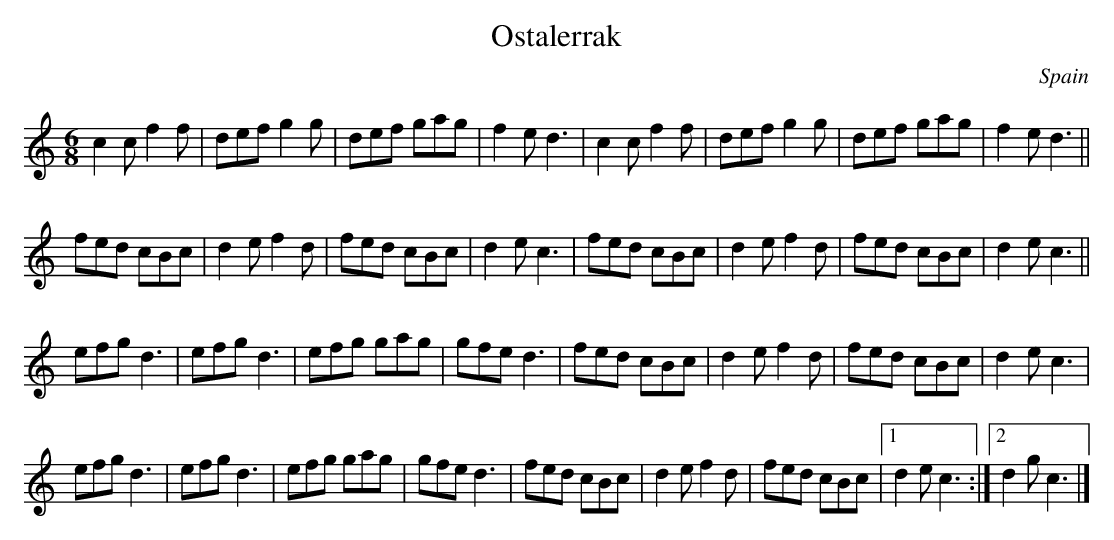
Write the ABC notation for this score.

X:1
T:Ostalerrak
M:6/8
O:Spain
K:C major
c2c f2f| def g2g| def gag| f2e d3| \
c2c f2f| def g2g| def gag| f2e d3||
fed cBc| d2e f2d| fed cBc| d2e c3|\
fed cBc| d2e f2d| fed cBc| d2e c3||
efg d3 | efg d3 | efg gag| gfe d3|\
fed cBc| d2e f2d| fed cBc| d2e c3|
efg d3 | efg d3 | efg gag| gfe d3| \
fed cBc| d2e f2d| fed cBc|1 d2e c3 :|2 d2g c3|]
